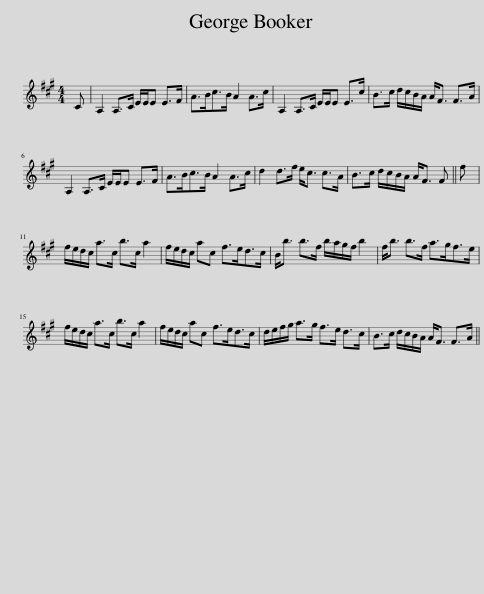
X:1
L:1/8
M:4/4
I:linebreak $
K:A
V:1 treble
V:1
 C | A,2 A,>C E/E/E E>F | A>Bc>B A2 A>c | A,2 A,>C E/E/E E>c | B>c d/c/B/A/ A<F F>A |$ %5
 A,2 A,>C E/E/E E>F | A>Bc>B A2 A>c | d2 d>f e<c c>A | B>c d/c/B/A/ A<F F || f |$ %10
 f/e/d/c/ a>c b>c a2 | f/e/d/c/ ac f>ed>c | B<b b>f b/a/g/f/ b2 | f<b b>f a>gf>e |$ f/e/d/c/ a>c b>c a2 | %15
 f/e/d/c/ ac f>ed>c | d/e/f/g/ a>g f>e d>c | B>c d/c/B/A/ A<F F>A || %18
